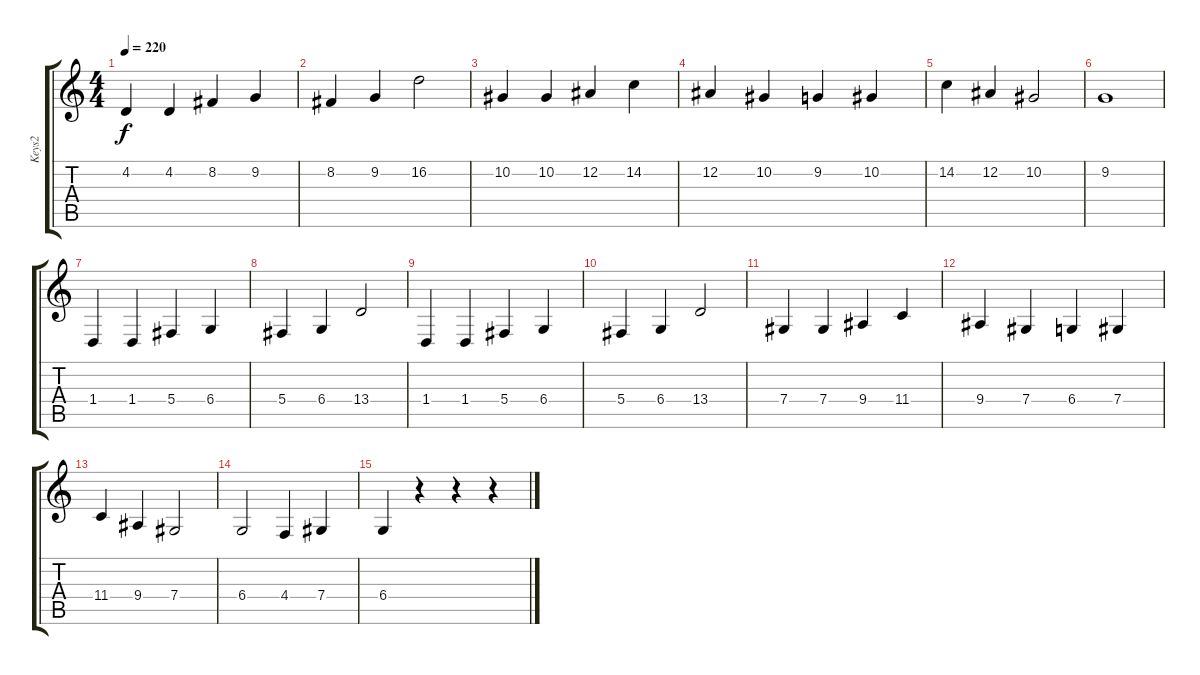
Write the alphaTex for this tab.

\track ("Keys2" "Keys2") {instrument acousticgrandpiano}
\staff {score tabs}
\tuning (Eb4 Bb3 Gb3 Db3 Ab2 Db2) {hide}
\ts (4 4)
\tempo 220
\clef g2
\ks c
4.2.4{dy f} 4.2.4 8.2.4 9.2.4 |
8.2.4 9.2.4 16.2.2 |
10.2.4 10.2.4 12.2.4 14.2.4 |
12.2.4 10.2.4 9.2.4 10.2.4 |
14.2.4 12.2.4 10.2.2 |
9.2.1 |
1.4.4 1.4.4 5.4.4 6.4.4 |
5.4.4 6.4.4 13.4.2 |
1.4.4 1.4.4 5.4.4 6.4.4 |
5.4.4 6.4.4 13.4.2 |
7.4.4 7.4.4 9.4.4 11.4.4 |
9.4.4 7.4.4 6.4.4 7.4.4 |
11.4.4 9.4.4 7.4.2 |
6.4.2 4.4.4 7.4.4 |
6.4.4 r.4 r.4 r.4
